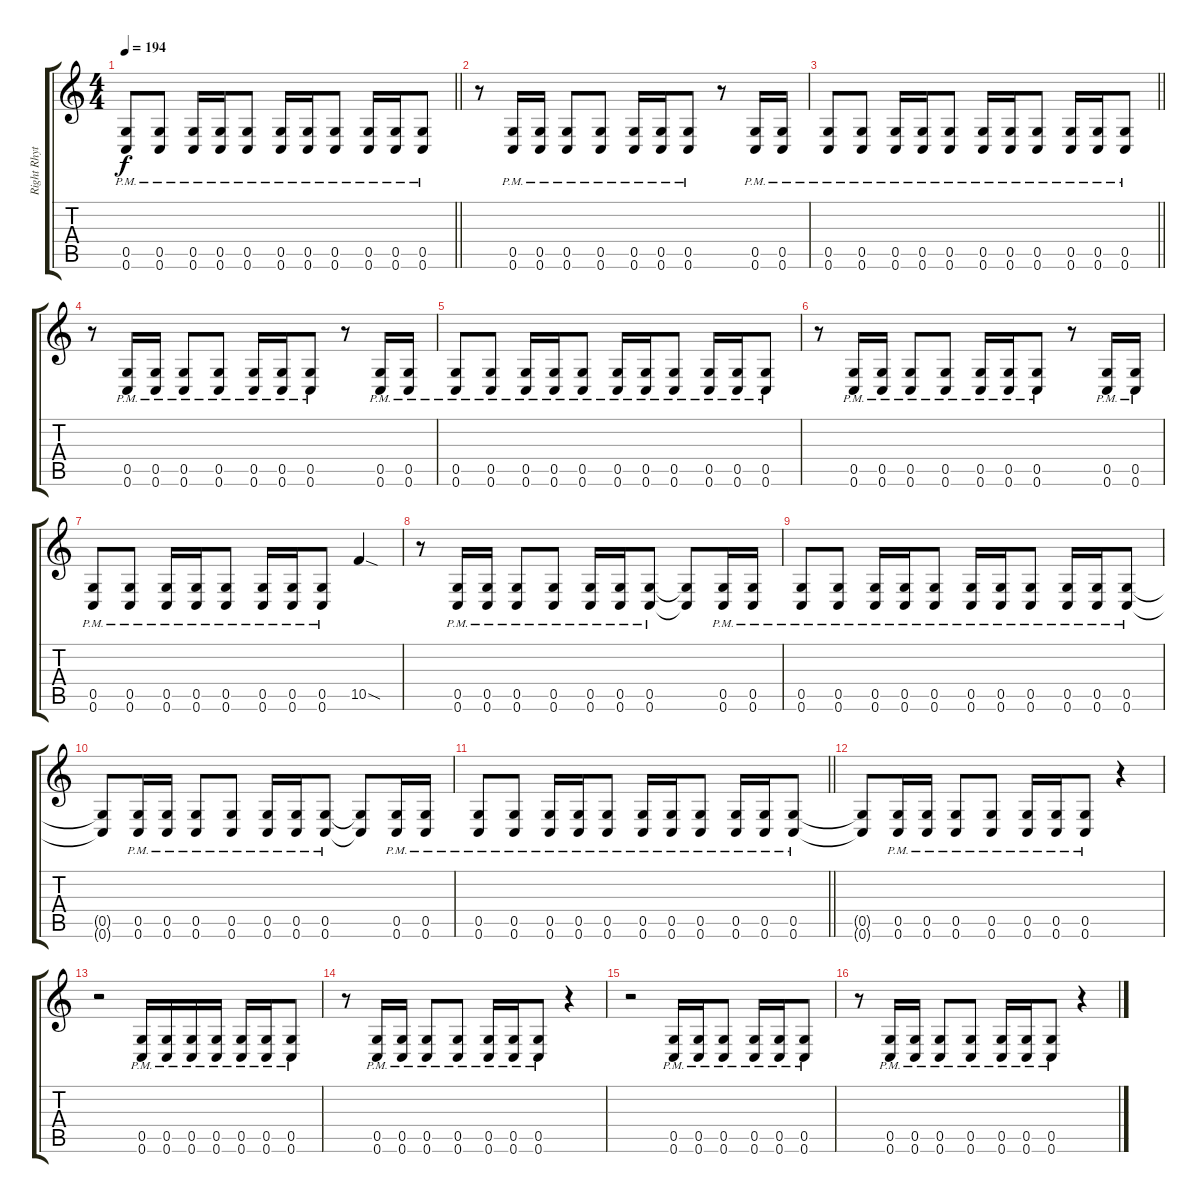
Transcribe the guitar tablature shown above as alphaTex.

\track ("Right Rhythm" "Right Rhyt") {instrument distortionguitar}
\staff {score tabs}
\tuning (D4 A3 F3 C3 G2 C2) {hide}
\ts (4 4)
\tempo 194
\clef g2
\barLineRight lightlight
\ks c
(0.5{pm} 0.6{pm}).8{dy f} (0.5{pm} 0.6{pm}).8 (0.5{pm} 0.6{pm}).16 (0.5{pm} 0.6{pm}).16 (0.5{pm} 0.6{pm}).8 (0.5{pm} 0.6{pm}).16 (0.5{pm} 0.6{pm}).16 (0.5{pm} 0.6{pm}).8 (0.5{pm} 0.6{pm}).16 (0.5{pm} 0.6{pm}).16 (0.5{pm} 0.6{pm}).8 |
\section ("" "")
r.8{volume 8} (0.5{pm} 0.6{pm}).16 (0.5{pm} 0.6{pm}).16 (0.5{pm} 0.6{pm}).8 (0.5{pm} 0.6{pm}).8 (0.5{pm} 0.6{pm}).16 (0.5{pm} 0.6{pm}).16 (0.5{pm} 0.6{pm}).8 r.8 (0.5{pm} 0.6{pm}).16 (0.5{pm} 0.6{pm}).16 |
\barLineRight lightlight
(0.5{pm} 0.6{pm}).8 (0.5{pm} 0.6{pm}).8 (0.5{pm} 0.6{pm}).16 (0.5{pm} 0.6{pm}).16 (0.5{pm} 0.6{pm}).8 (0.5{pm} 0.6{pm}).16 (0.5{pm} 0.6{pm}).16 (0.5{pm} 0.6{pm}).8 (0.5{pm} 0.6{pm}).16 (0.5{pm} 0.6{pm}).16 (0.5{pm} 0.6{pm}).8 |
\section ("" "")
r.8{volume 16} (0.5{pm} 0.6{pm}).16 (0.5{pm} 0.6{pm}).16 (0.5{pm} 0.6{pm}).8 (0.5{pm} 0.6{pm}).8 (0.5{pm} 0.6{pm}).16 (0.5{pm} 0.6{pm}).16 (0.5{pm} 0.6{pm}).8 r.8 (0.5{pm} 0.6{pm}).16 (0.5{pm} 0.6{pm}).16 |
(0.5{pm} 0.6{pm}).8 (0.5{pm} 0.6{pm}).8 (0.5{pm} 0.6{pm}).16 (0.5{pm} 0.6{pm}).16 (0.5{pm} 0.6{pm}).8 (0.5{pm} 0.6{pm}).16 (0.5{pm} 0.6{pm}).16 (0.5{pm} 0.6{pm}).8 (0.5{pm} 0.6{pm}).16 (0.5{pm} 0.6{pm}).16 (0.5{pm} 0.6{pm}).8 |
r.8 (0.5{pm} 0.6{pm}).16 (0.5{pm} 0.6{pm}).16 (0.5{pm} 0.6{pm}).8 (0.5{pm} 0.6{pm}).8 (0.5{pm} 0.6{pm}).16 (0.5{pm} 0.6{pm}).16 (0.5{pm} 0.6{pm}).8 r.8 (0.5{pm} 0.6{pm}).16 (0.5{pm} 0.6{pm}).16 |
(0.5{pm} 0.6{pm}).8 (0.5{pm} 0.6{pm}).8 (0.5{pm} 0.6{pm}).16 (0.5{pm} 0.6{pm}).16 (0.5{pm} 0.6{pm}).8 (0.5{pm} 0.6{pm}).16 (0.5{pm} 0.6{pm}).16 (0.5{pm} 0.6{pm}).8 10.5{sod}.4 |
r.8 (0.5{pm} 0.6{pm}).16 (0.5{pm} 0.6{pm}).16 (0.5{pm} 0.6{pm}).8 (0.5{pm} 0.6{pm}).8 (0.5{pm} 0.6{pm}).16 (0.5{pm} 0.6{pm}).16 (0.5{pm} 0.6{pm}).8 (0.5{t} 0.6{t}).8 (0.5{pm} 0.6{pm}).16 (0.5{pm} 0.6{pm}).16 |
(0.5{pm} 0.6{pm}).8 (0.5{pm} 0.6{pm}).8 (0.5{pm} 0.6{pm}).16 (0.5{pm} 0.6{pm}).16 (0.5{pm} 0.6{pm}).8 (0.5{pm} 0.6{pm}).16 (0.5{pm} 0.6{pm}).16 (0.5{pm} 0.6{pm}).8 (0.5{pm} 0.6{pm}).16 (0.5{pm} 0.6{pm}).16 (0.5{pm} 0.6{pm}).8 |
(0.5{t} 0.6{t}).8 (0.5{pm} 0.6{pm}).16 (0.5{pm} 0.6{pm}).16 (0.5{pm} 0.6{pm}).8 (0.5{pm} 0.6{pm}).8 (0.5{pm} 0.6{pm}).16 (0.5{pm} 0.6{pm}).16 (0.5{pm} 0.6{pm}).8 (0.5{t} 0.6{t}).8 (0.5{pm} 0.6{pm}).16 (0.5{pm} 0.6{pm}).16 |
\barLineRight lightlight
(0.5{pm} 0.6{pm}).8 (0.5{pm} 0.6{pm}).8 (0.5{pm} 0.6{pm}).16 (0.5{pm} 0.6{pm}).16 (0.5{pm} 0.6{pm}).8 (0.5{pm} 0.6{pm}).16 (0.5{pm} 0.6{pm}).16 (0.5{pm} 0.6{pm}).8 (0.5{pm} 0.6{pm}).16 (0.5{pm} 0.6{pm}).16 (0.5{pm} 0.6{pm}).8 |
\section ("" "")
(0.5{t} 0.6{t}).8 (0.5{pm} 0.6{pm}).16 (0.5{pm} 0.6{pm}).16 (0.5{pm} 0.6{pm}).8 (0.5{pm} 0.6{pm}).8 (0.5{pm} 0.6{pm}).16 (0.5{pm} 0.6{pm}).16 (0.5{pm} 0.6{pm}).8 r.4 |
r.2 (0.5{pm} 0.6{pm}).16 (0.5{pm} 0.6{pm}).16 (0.5{pm} 0.6{pm}).16 (0.5{pm} 0.6{pm}).16 (0.5{pm} 0.6{pm}).16 (0.5{pm} 0.6{pm}).16 (0.5{pm} 0.6{pm}).8 |
r.8 (0.5{pm} 0.6{pm}).16 (0.5{pm} 0.6{pm}).16 (0.5{pm} 0.6{pm}).8 (0.5{pm} 0.6{pm}).8 (0.5{pm} 0.6{pm}).16 (0.5{pm} 0.6{pm}).16 (0.5{pm} 0.6{pm}).8 r.4 |
r.2 (0.5{pm} 0.6{pm}).16 (0.5{pm} 0.6{pm}).16 (0.5{pm} 0.6{pm}).8 (0.5{pm} 0.6{pm}).16 (0.5{pm} 0.6{pm}).16 (0.5{pm} 0.6{pm}).8 |
r.8 (0.5{pm} 0.6{pm}).16 (0.5{pm} 0.6{pm}).16 (0.5{pm} 0.6{pm}).8 (0.5{pm} 0.6{pm}).8 (0.5{pm} 0.6{pm}).16 (0.5{pm} 0.6{pm}).16 (0.5{pm} 0.6{pm}).8 r.4
